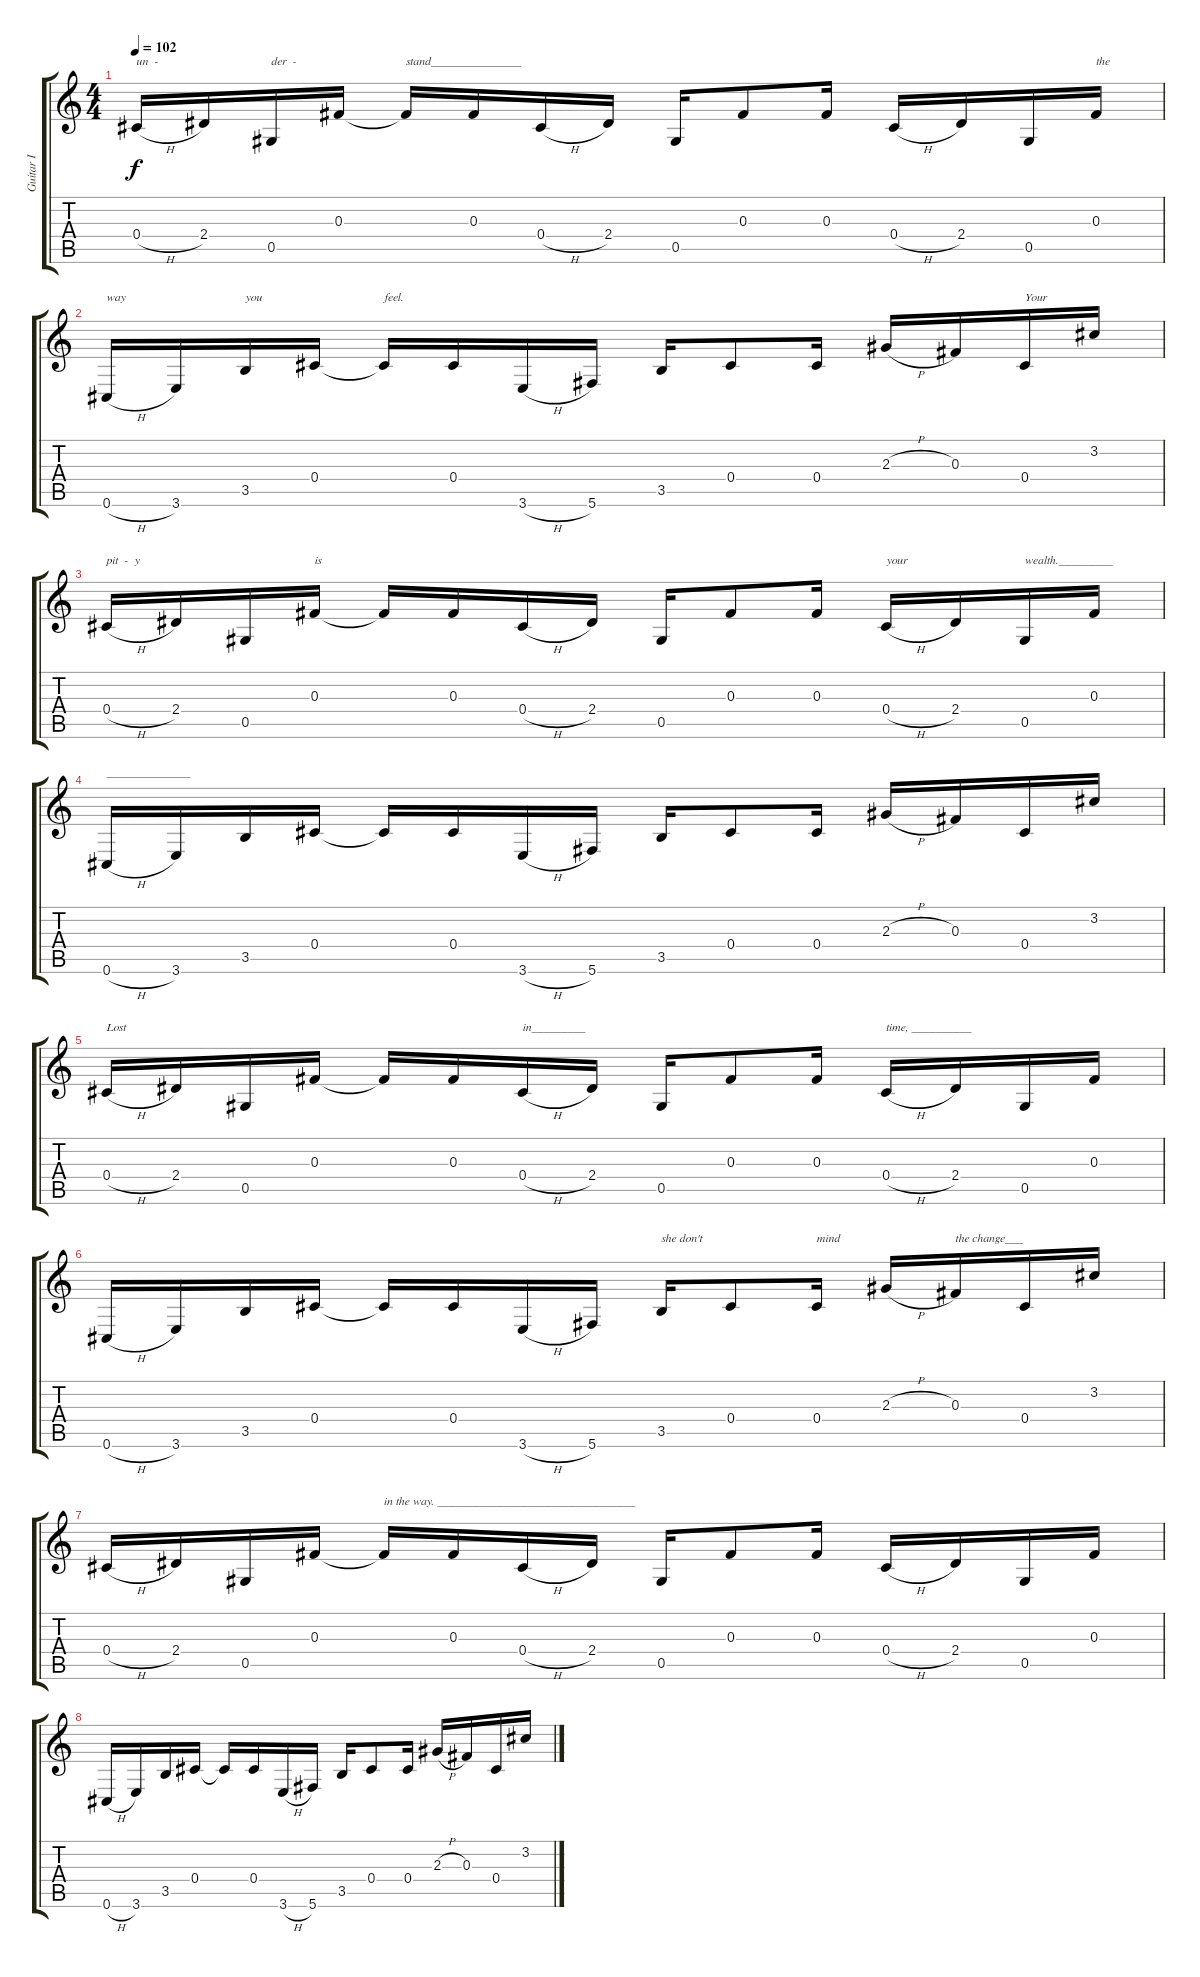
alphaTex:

\track ("Guitar I" "Guitar I") {instrument acousticguitarsteel}
\staff {score tabs}
\tuning (Eb4 Bb3 Gb3 Db3 Ab2 Db2) {hide}
\ts (4 4)
\tempo 102
\clef g2
\ks c
0.4{h}.16{txt "un  -  " dy f} 2.4.16 0.5.16{txt "der  -"} 0.3.16 0.3{t}.16{txt "stand_______________"} 0.3.16 0.4{h}.16 2.4.16 0.5.16 0.3.8 0.3.16 0.4{h}.16 2.4.16 0.5.16 0.3.16{txt "the"} |
0.6{h}.16{txt "way"} 3.6.16 3.5.16{txt "you"} 0.4.16 0.4{t}.16{txt "feel."} 0.4.16 3.6{h}.16 5.6.16 3.5.16 0.4.8 0.4.16 2.3{h}.16 0.3.16 0.4.16{txt "Your"} 3.2.16 |
0.4{h}.16{txt "pit  -  y"} 2.4.16 0.5.16 0.3.16{txt "is"} 0.3{t}.16 0.3.16 0.4{h}.16 2.4.16 0.5.16 0.3.8 0.3.16 0.4{h}.16{txt "your "} 2.4.16 0.5.16{txt "wealth._________"} 0.3.16 |
0.6{h}.16{txt "______________"} 3.6.16 3.5.16 0.4.16 0.4{t}.16 0.4.16 3.6{h}.16 5.6.16 3.5.16 0.4.8 0.4.16 2.3{h}.16 0.3.16 0.4.16 3.2.16 |
0.4{h}.16{txt "Lost"} 2.4.16 0.5.16 0.3.16 0.3{t}.16 0.3.16 0.4{h}.16{txt "in_________"} 2.4.16 0.5.16 0.3.8 0.3.16 0.4{h}.16{txt "time, __________"} 2.4.16 0.5.16 0.3.16 |
0.6{h}.16 3.6.16 3.5.16 0.4.16 0.4{t}.16 0.4.16 3.6{h}.16 5.6.16 3.5.16{txt "she don't"} 0.4.8 0.4.16{txt "mind"} 2.3{h}.16 0.3.16{txt "the change___"} 0.4.16 3.2.16 |
0.4{h}.16 2.4.16 0.5.16 0.3.16 0.3{t}.16{txt "in the way. _________________________________"} 0.3.16 0.4{h}.16 2.4.16 0.5.16 0.3.8 0.3.16 0.4{h}.16 2.4.16 0.5.16 0.3.16 |
0.6{h}.16 3.6.16 3.5.16 0.4.16 0.4{t}.16 0.4.16 3.6{h}.16 5.6.16 3.5.16 0.4.8 0.4.16 2.3{h}.16 0.3.16 0.4.16 3.2.16
